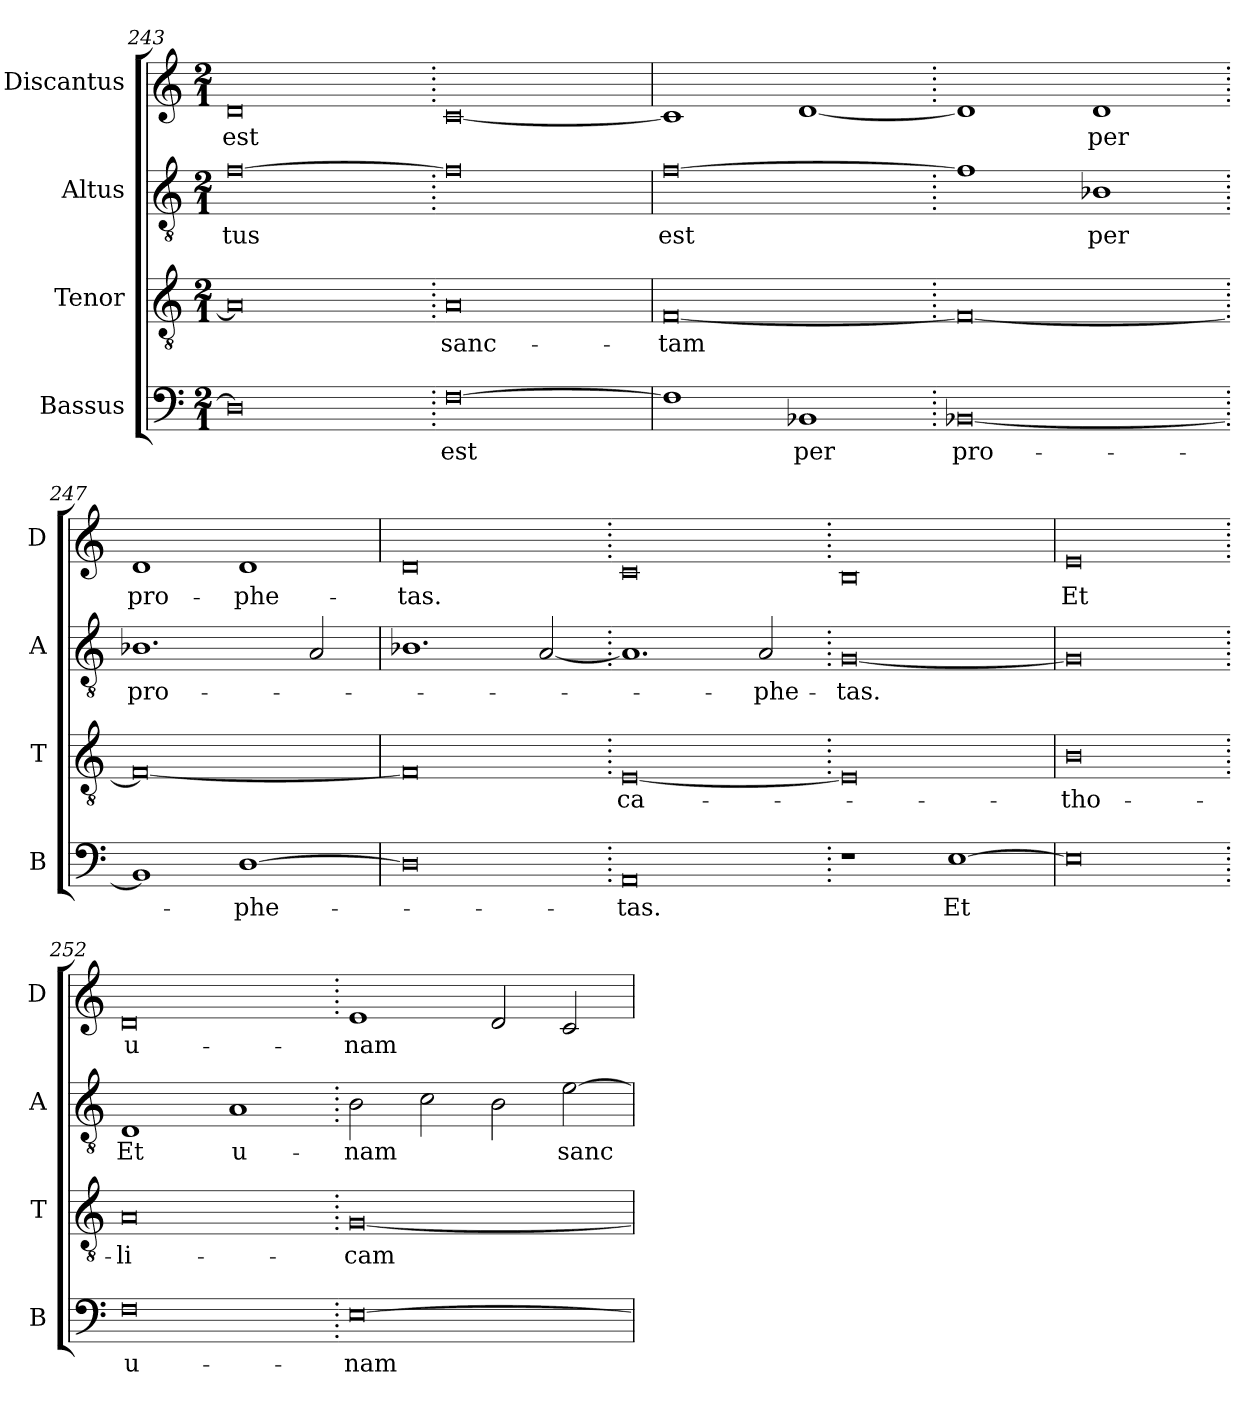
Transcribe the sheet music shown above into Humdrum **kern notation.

**kern	**text	**kern	**text	**kern	**text	**kern	**text
*part4	*part4	*part3	*part3	*part2	*part2	*part1	*part1
*staff4	*staff4	*staff3	*staff3	*staff2	*staff2	*staff1	*staff1
*I"Bassus	*	*I"Tenor	*	*I"Altus	*	*I"Discantus	*
*I'B	*	*I'T	*	*I'A	*	*I'D	*
*clefF4	*	*clefGv2	*	*clefGv2	*	*clefG2	*
*k[]	*	*k[]	*	*k[]	*	*k[]	*
*M2/1	*	*M2/1	*	*M2/1	*	*M2/1	*
=243	=243	=243	=243	=243	=243	=243	=243
0D]	.	0A]	.	[0f	-tus	0d	est
=244.	=244.	=244.	=244.	=244.	=244.	=244.	=244.
[0F	est	0A	sanc-	0f]	.	[0c	.
=245	=245	=245	=245	=245	=245	=245	=245
1F]	.	[0F	-tam	[0f	est	1c]	.
1BB-X	per	.	.	.	.	[1d	.
=246.	=246.	=246.	=246.	=246.	=246.	=246.	=246.
[0BB-X	pro-	0F_	.	1f]	.	1d]	.
.	.	.	.	1B-X	per	1d	per
=247.	=247.	=247.	=247.	=247.	=247.	=247.	=247.
1BB-]	.	0F_	.	1.B-X	pro-	1d	pro-
[1D	-phe-	.	.	.	.	1d	-phe-
.	.	.	.	2A	.	.	.
=248	=248	=248	=248	=248	=248	=248	=248
0D]	.	0F]	.	1.B-X	.	0d	-tas.
.	.	.	.	[2A	.	.	.
=249.	=249.	=249.	=249.	=249.	=249.	=249.	=249.
0AA	-tas.	[0E	ca-	1.A]	.	0c	.
.	.	.	.	2A	-phe-	.	.
=250.	=250.	=250.	=250.	=250.	=250.	=250.	=250.
1r	.	0E]	.	[0G	-tas.	0B	.
[1E	Et	.	.	.	.	.	.
=251	=251	=251	=251	=251	=251	=251	=251
0E]	.	0B	-tho-	0G]	.	0e	Et
=252.	=252.	=252.	=252.	=252.	=252.	=252.	=252.
0F	u-	0A	-li-	1D	Et	0d	u-
.	.	.	.	1A	u-	.	.
=253.	=253.	=253.	=253.	=253.	=253.	=253.	=253.
[0E	-nam	[0G	-cam	2B	-nam	1e	-nam
.	.	.	.	2c	.	.	.
.	.	.	.	2B	.	2d	.
.	.	.	.	[2e	sanc-	2c	.
=	=	=	=	=	=	=	=
*-	*-	*-	*-	*-	*-	*-	*-
